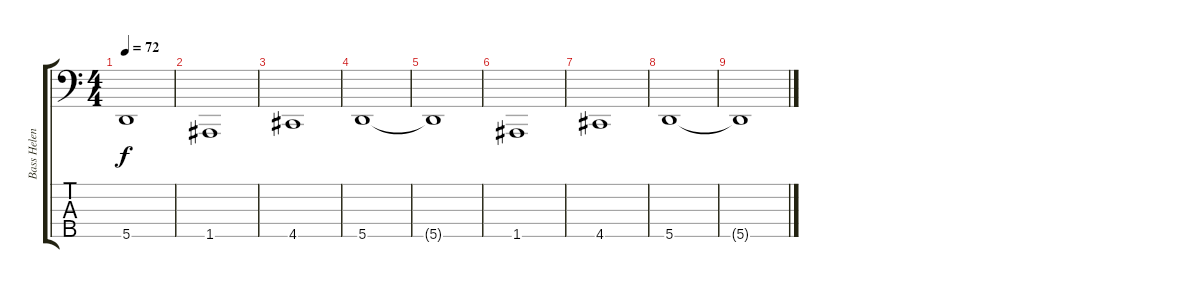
\track ("Bass Helen" "Bass Helen") {instrument electricbasspick}
\staff {score tabs}
\tuning (F2 C2 G1 D1 A0) {hide}
\ts (4 4)
\tempo 72
\clef f4
\ks c
5.5{t}.1{dy f} |
1.5.1 |
4.5.1 |
5.5.1 |
5.5{t}.1 |
1.5.1 |
4.5.1 |
5.5.1 |
5.5{t}.1
